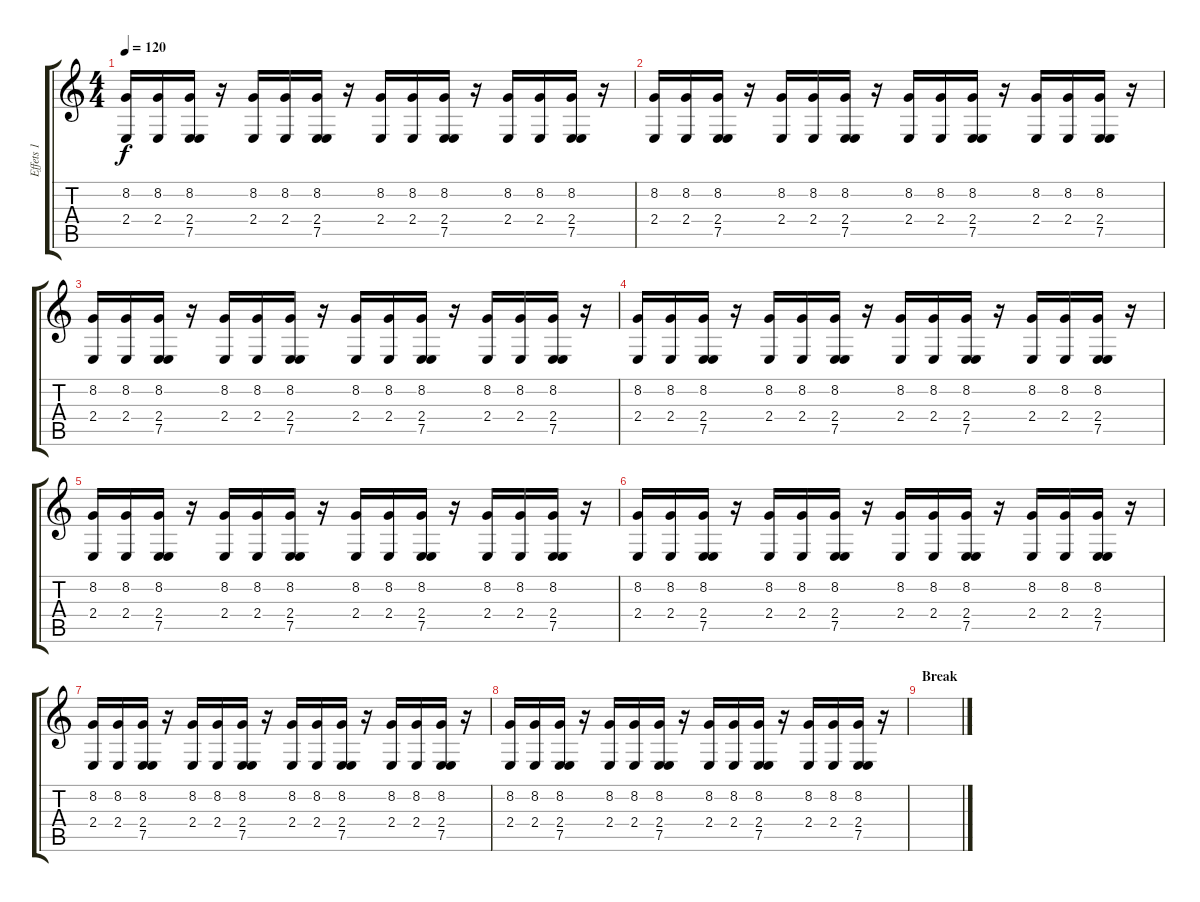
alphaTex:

\track ("Effets 1" "Effets 1") {instrument pad3polysynth}
\staff {score tabs}
\tuning (E4 B3 G3 D3 A2 E2) {hide}
\ts (4 4)
\tempo 120
\clef g2
\ks c
(8.2 2.4).16{dy f} (8.2 2.4).16 (8.2 2.4 7.5).16 r.16 (8.2 2.4).16 (8.2 2.4).16 (8.2 2.4 7.5).16 r.16 (8.2 2.4).16 (8.2 2.4).16 (8.2 2.4 7.5).16 r.16 (8.2 2.4).16 (8.2 2.4).16 (8.2 2.4 7.5).16 r.16 |
(8.2 2.4).16 (8.2 2.4).16 (8.2 2.4 7.5).16 r.16 (8.2 2.4).16 (8.2 2.4).16 (8.2 2.4 7.5).16 r.16 (8.2 2.4).16 (8.2 2.4).16 (8.2 2.4 7.5).16 r.16 (8.2 2.4).16 (8.2 2.4).16 (8.2 2.4 7.5).16 r.16 |
(8.2 2.4).16 (8.2 2.4).16 (8.2 2.4 7.5).16 r.16 (8.2 2.4).16 (8.2 2.4).16 (8.2 2.4 7.5).16 r.16 (8.2 2.4).16 (8.2 2.4).16 (8.2 2.4 7.5).16 r.16 (8.2 2.4).16 (8.2 2.4).16 (8.2 2.4 7.5).16 r.16 |
(8.2 2.4).16 (8.2 2.4).16 (8.2 2.4 7.5).16 r.16 (8.2 2.4).16 (8.2 2.4).16 (8.2 2.4 7.5).16 r.16 (8.2 2.4).16 (8.2 2.4).16 (8.2 2.4 7.5).16 r.16 (8.2 2.4).16 (8.2 2.4).16 (8.2 2.4 7.5).16 r.16 |
(8.2 2.4).16 (8.2 2.4).16 (8.2 2.4 7.5).16 r.16 (8.2 2.4).16 (8.2 2.4).16 (8.2 2.4 7.5).16 r.16 (8.2 2.4).16 (8.2 2.4).16 (8.2 2.4 7.5).16 r.16 (8.2 2.4).16 (8.2 2.4).16 (8.2 2.4 7.5).16 r.16 |
(8.2 2.4).16 (8.2 2.4).16 (8.2 2.4 7.5).16 r.16 (8.2 2.4).16 (8.2 2.4).16 (8.2 2.4 7.5).16 r.16 (8.2 2.4).16 (8.2 2.4).16 (8.2 2.4 7.5).16 r.16 (8.2 2.4).16 (8.2 2.4).16 (8.2 2.4 7.5).16 r.16 |
(8.2 2.4).16 (8.2 2.4).16 (8.2 2.4 7.5).16 r.16 (8.2 2.4).16 (8.2 2.4).16 (8.2 2.4 7.5).16 r.16 (8.2 2.4).16 (8.2 2.4).16 (8.2 2.4 7.5).16 r.16 (8.2 2.4).16 (8.2 2.4).16 (8.2 2.4 7.5).16 r.16 |
(8.2 2.4).16 (8.2 2.4).16 (8.2 2.4 7.5).16 r.16 (8.2 2.4).16 (8.2 2.4).16 (8.2 2.4 7.5).16 r.16 (8.2 2.4).16 (8.2 2.4).16 (8.2 2.4 7.5).16 r.16 (8.2 2.4).16 (8.2 2.4).16 (8.2 2.4 7.5).16 r.16 |
\section ("" "Break")
